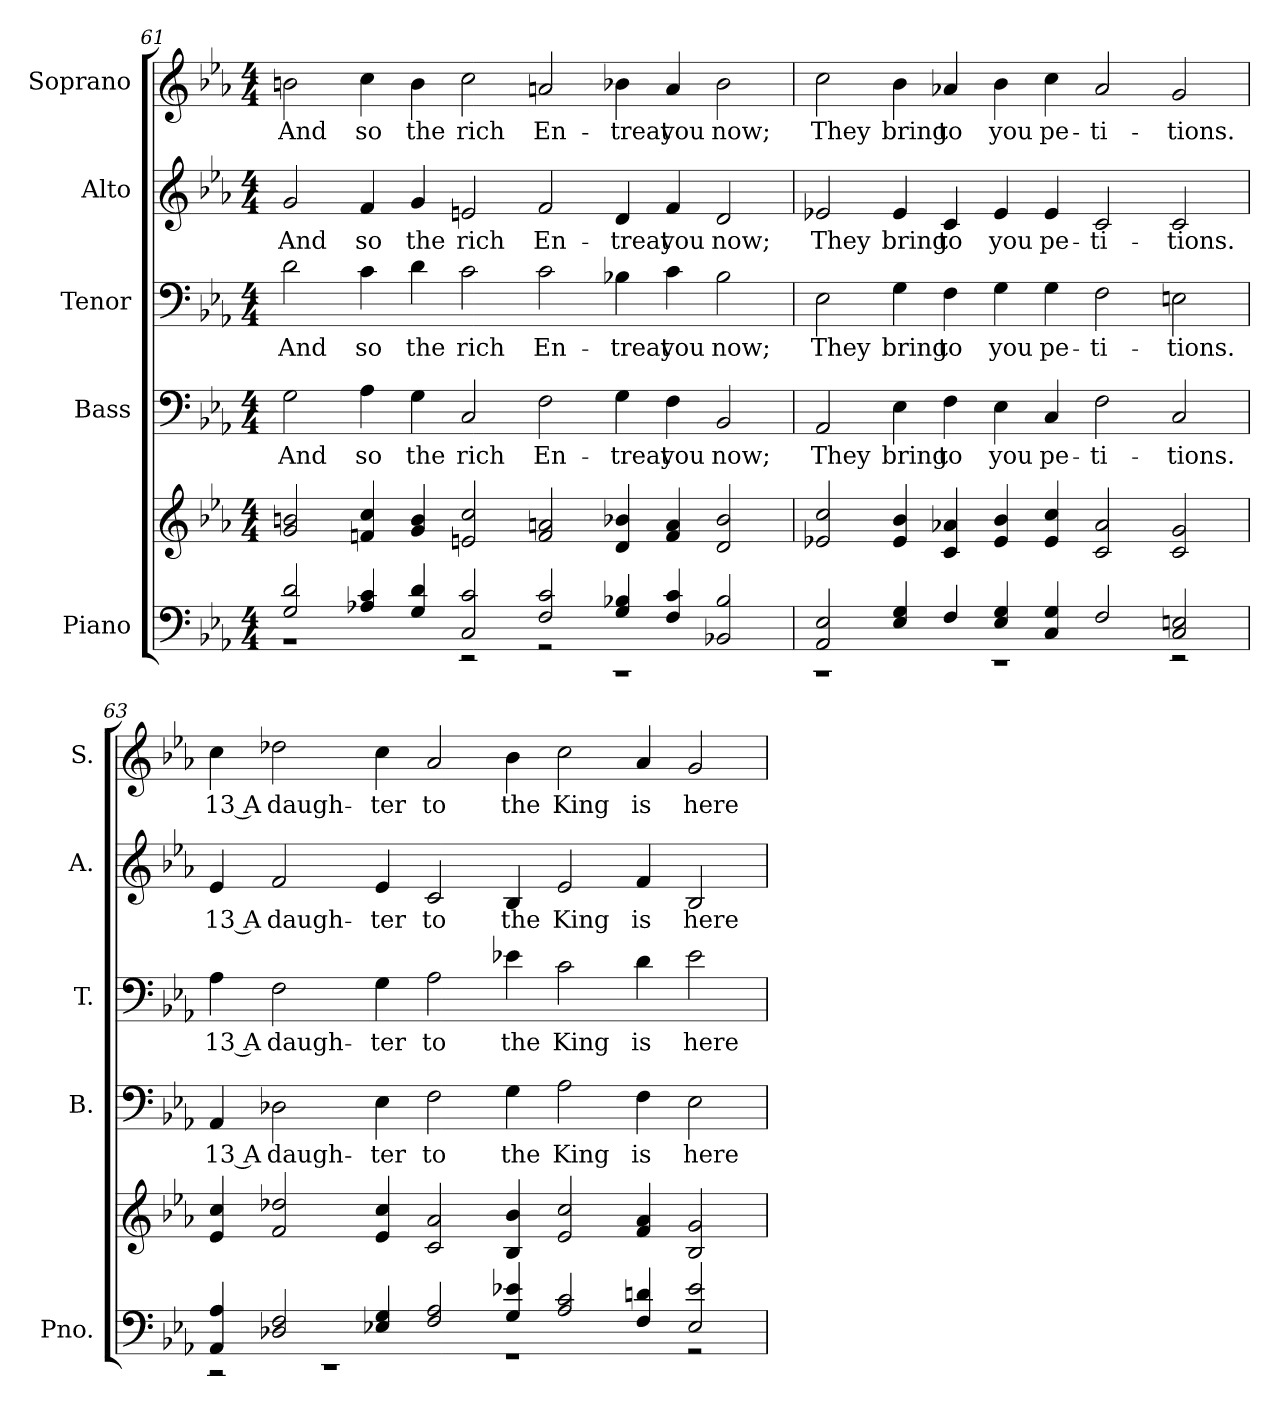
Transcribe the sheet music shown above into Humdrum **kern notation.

**kern	**kern	**kern	**text	**kern	**text	**kern	**text	**kern	**text
*part5	*part5	*part4	*part4	*part3	*part3	*part2	*part2	*part1	*part1
*staff6	*staff5	*staff4	*staff4	*staff3	*staff3	*staff2	*staff2	*staff1	*staff1
*I"Piano	*	*I"Bass	*	*I"Tenor	*	*I"Alto	*	*I"Soprano	*
*I'Pno.	*	*I'B.	*	*I'T.	*	*I'A.	*	*I'S.	*
!!LO:PB:g=z
*clefF4	*clefG2	*clefF4	*	*clefF4	*	*clefG2	*	*clefG2	*
*k[b-e-a-]	*k[b-e-a-]	*k[b-e-a-]	*	*k[b-e-a-]	*	*k[b-e-a-]	*	*k[b-e-a-]	*
*E-:	*E-:	*E-:	*	*E-:	*	*E-:	*	*E-:	*
*M4/4	*M4/4	*M4/4	*	*M4/4	*	*M4/4	*	*M4/4	*
=61	=61	=61	=61	=61	=61	=61	=61	=61	=61
*^	*	*	*	*	*	*	*	*	*
!	!	!	!	!LO:LY:b:color=#000000	!	!	!	!	!	!
!	!	!	!	!	!	!LO:LY:b:color=#000000	!	!	!	!
!	!	!	!	!	!	!	!	!LO:LY:b:color=#000000	!	!
!	!	!	!	!	!	!	!	!	!	!LO:LY:b:color=#000000
2Gi/ 2di	1r	2gi/ 2bni	2Gi\	And	2di\	And	2gi/	And	2bni\	And
!	!	!	!	!LO:LY:b:color=#000000	!	!	!	!	!	!
!	!	!	!	!	!	!LO:LY:b:color=#000000	!	!	!	!
!	!	!	!	!	!	!	!	!LO:LY:b:color=#000000	!	!
!	!	!	!	!	!	!	!	!	!	!LO:LY:b:color=#000000
4A-Xi/ 4ci	.	4fni/ 4cci	4A-i\	so	4ci\	so	4fi/	so	4cci\	so
!	!	!	!	!LO:LY:b:color=#000000	!	!	!	!	!	!
!	!	!	!	!	!	!LO:LY:b:color=#000000	!	!	!	!
!	!	!	!	!	!	!	!	!LO:LY:b:color=#000000	!	!
!	!	!	!	!	!	!	!	!	!	!LO:LY:b:color=#000000
4Gi/ 4di	.	4gi/ 4bi	4Gi\	the	4di\	the	4gi/	the	4bi\	the
!	!	!	!	!LO:LY:b:color=#000000	!	!	!	!	!	!
!	!	!	!	!	!	!LO:LY:b:color=#000000	!	!	!	!
!	!	!	!	!	!	!	!	!LO:LY:b:color=#000000	!	!
!	!	!	!	!	!	!	!	!	!	!LO:LY:b:color=#000000
2Ci/ 2ci	2r	2eni/ 2cci	2Ci/	rich	2ci\	rich	2eni/	rich	2cci\	rich
!	!	!	!	!LO:LY:b:color=#000000	!	!	!	!	!	!
!	!	!	!	!	!	!LO:LY:b:color=#000000	!	!	!	!
!	!	!	!	!	!	!	!	!LO:LY:b:color=#000000	!	!
!	!	!	!	!	!	!	!	!	!	!LO:LY:b:color=#000000
2Fi/ 2ci	2r	2fi/ 2ani	2Fi\	En-	2ci\	En-	2fi/	En-	2ani/	En-
!	!	!	!	!LO:LY:b:color=#000000	!	!	!	!	!	!
!	!	!	!	!	!	!LO:LY:b:color=#000000	!	!	!	!
!	!	!	!	!	!	!	!	!LO:LY:b:color=#000000	!	!
!	!	!	!	!	!	!	!	!	!	!LO:LY:b:color=#000000
4Gi/ 4B-Xi	1r	4di/ 4b-Xi	4Gi\	-treat	4B-Xi\	-treat	4di/	-treat	4b-Xi\	-treat
!	!	!	!	!LO:LY:b:color=#000000	!	!	!	!	!	!
!	!	!	!	!	!	!LO:LY:b:color=#000000	!	!	!	!
!	!	!	!	!	!	!	!	!LO:LY:b:color=#000000	!	!
!	!	!	!	!	!	!	!	!	!	!LO:LY:b:color=#000000
4Fi/ 4ci	.	4fi/ 4ai	4Fi\	you	4ci\	you	4fi/	you	4ai/	you
!	!	!	!	!LO:LY:b:color=#000000	!	!	!	!	!	!
!	!	!	!	!	!	!LO:LY:b:color=#000000	!	!	!	!
!	!	!	!	!	!	!	!	!LO:LY:b:color=#000000	!	!
!	!	!	!	!	!	!	!	!	!	!LO:LY:b:color=#000000
2BB-Xi/ 2B-i	.	2di/ 2b-i	2BB-i/	now;	2B-i\	now;	2di/	now;	2b-i\	now;
=62	=62	=62	=62	=62	=62	=62	=62	=62	=62	=62
!	!	!	!	!LO:LY:b:color=#000000	!	!	!	!	!	!
!	!	!	!	!	!	!LO:LY:b:color=#000000	!	!	!	!
!	!	!	!	!	!	!	!	!LO:LY:b:color=#000000	!	!
!	!	!	!	!	!	!	!	!	!	!LO:LY:b:color=#000000
2AA-i/ 2E-i	1r	2e-Xi/ 2cci	2AA-i/	They	2E-i\	They	2e-Xi/	They	2cci\	They
!	!	!	!	!LO:LY:b:color=#000000	!	!	!	!	!	!
!	!	!	!	!	!	!LO:LY:b:color=#000000	!	!	!	!
!	!	!	!	!	!	!	!	!LO:LY:b:color=#000000	!	!
!	!	!	!	!	!	!	!	!	!	!LO:LY:b:color=#000000
4E-i/ 4Gi	.	4e-i/ 4b-i	4E-i\	bring	4Gi\	bring	4e-i/	bring	4b-i\	bring
!	!	!	!	!LO:LY:b:color=#000000	!	!	!	!	!	!
!	!	!	!	!	!	!LO:LY:b:color=#000000	!	!	!	!
!	!	!	!	!	!	!	!	!LO:LY:b:color=#000000	!	!
!	!	!	!	!	!	!	!	!	!	!LO:LY:b:color=#000000
4Fi/	.	4ci/ 4a-Xi	4Fi\	to	4Fi\	to	4ci/	to	4a-Xi/	to
!	!	!	!	!LO:LY:b:color=#000000	!	!	!	!	!	!
!	!	!	!	!	!	!LO:LY:b:color=#000000	!	!	!	!
!	!	!	!	!	!	!	!	!LO:LY:b:color=#000000	!	!
!	!	!	!	!	!	!	!	!	!	!LO:LY:b:color=#000000
4E-i/ 4Gi	1r	4e-i/ 4b-i	4E-i\	you	4Gi\	you	4e-i/	you	4b-i\	you
!	!	!	!	!LO:LY:b:color=#000000	!	!	!	!	!	!
!	!	!	!	!	!	!LO:LY:b:color=#000000	!	!	!	!
!	!	!	!	!	!	!	!	!LO:LY:b:color=#000000	!	!
!	!	!	!	!	!	!	!	!	!	!LO:LY:b:color=#000000
4Ci/ 4Gi	.	4e-i/ 4cci	4Ci/	pe-	4Gi\	pe-	4e-i/	pe-	4cci\	pe-
!	!	!	!	!LO:LY:b:color=#000000	!	!	!	!	!	!
!	!	!	!	!	!	!LO:LY:b:color=#000000	!	!	!	!
!	!	!	!	!	!	!	!	!LO:LY:b:color=#000000	!	!
!	!	!	!	!	!	!	!	!	!	!LO:LY:b:color=#000000
2Fi/	.	2ci/ 2a-i	2Fi\	-ti-	2Fi\	-ti-	2ci/	-ti-	2a-i/	-ti-
!	!	!	!	!LO:LY:b:color=#000000	!	!	!	!	!	!
!	!	!	!	!	!	!LO:LY:b:color=#000000	!	!	!	!
!	!	!	!	!	!	!	!	!LO:LY:b:color=#000000	!	!
!	!	!	!	!	!	!	!	!	!	!LO:LY:b:color=#000000
2Ci/ 2Eni	2r	2ci/ 2gi	2Ci/	-tions.	2Eni\	-tions.	2ci/	-tions.	2gi/	-tions.
=63	=63	=63	=63	=63	=63	=63	=63	=63	=63	=63
!	!	!	!	!LO:LY:b:color=#000000	!	!	!	!	!	!
!	!	!	!	!	!	!LO:LY:b:color=#000000	!	!	!	!
!	!	!	!	!	!	!	!	!LO:LY:b:color=#000000	!	!
!	!	!	!	!	!	!	!	!	!	!LO:LY:b:color=#000000
4AA-i/ 4A-i	2r	4e-i/ 4cci	4AA-i/	13 A	4A-i\	13 A	4e-i/	13 A	4cci\	13 A
!	!	!	!	!LO:LY:b:color=#000000	!	!	!	!	!	!
!	!	!	!	!	!	!LO:LY:b:color=#000000	!	!	!	!
!	!	!	!	!	!	!	!	!LO:LY:b:color=#000000	!	!
!	!	!	!	!	!	!	!	!	!	!LO:LY:b:color=#000000
2D-Xi/ 2Fi	.	2fi/ 2dd-Xi	2D-Xi\	daugh-	2Fi\	daugh-	2fi/	daugh-	2dd-Xi\	daugh-
.	1r	.	.	.	.	.	.	.	.	.
!	!	!	!	!LO:LY:b:color=#000000	!	!	!	!	!	!
!	!	!	!	!	!	!LO:LY:b:color=#000000	!	!	!	!
!	!	!	!	!	!	!	!	!LO:LY:b:color=#000000	!	!
!	!	!	!	!	!	!	!	!	!	!LO:LY:b:color=#000000
4E-Xi/ 4Gi	.	4e-i/ 4cci	4E-i\	-ter	4Gi\	-ter	4e-i/	-ter	4cci\	-ter
!	!	!	!	!LO:LY:b:color=#000000	!	!	!	!	!	!
!	!	!	!	!	!	!LO:LY:b:color=#000000	!	!	!	!
!	!	!	!	!	!	!	!	!LO:LY:b:color=#000000	!	!
!	!	!	!	!	!	!	!	!	!	!LO:LY:b:color=#000000
2Fi/ 2A-i	.	2ci/ 2a-i	2Fi\	to	2A-i\	to	2ci/	to	2a-i/	to
!	!	!	!	!LO:LY:b:color=#000000	!	!	!	!	!	!
!	!	!	!	!	!	!LO:LY:b:color=#000000	!	!	!	!
!	!	!	!	!	!	!	!	!LO:LY:b:color=#000000	!	!
!	!	!	!	!	!	!	!	!	!	!LO:LY:b:color=#000000
4Gi/ 4e-Xi	1r	4B-i/ 4b-i	4Gi\	the	4e-Xi\	the	4B-i/	the	4b-i\	the
!	!	!	!	!LO:LY:b:color=#000000	!	!	!	!	!	!
!	!	!	!	!	!	!LO:LY:b:color=#000000	!	!	!	!
!	!	!	!	!	!	!	!	!LO:LY:b:color=#000000	!	!
!	!	!	!	!	!	!	!	!	!	!LO:LY:b:color=#000000
2A-i/ 2ci	.	2e-i/ 2cci	2A-i\	King	2ci\	King	2e-i/	King	2cci\	King
!	!	!	!	!LO:LY:b:color=#000000	!	!	!	!	!	!
!	!	!	!	!	!	!LO:LY:b:color=#000000	!	!	!	!
!	!	!	!	!	!	!	!	!LO:LY:b:color=#000000	!	!
!	!	!	!	!	!	!	!	!	!	!LO:LY:b:color=#000000
4Fi/ 4dni	.	4fi/ 4a-i	4Fi\	is	4di\	is	4fi/	is	4a-i/	is
!	!	!	!	!LO:LY:b:color=#000000	!	!	!	!	!	!
!	!	!	!	!	!	!LO:LY:b:color=#000000	!	!	!	!
!	!	!	!	!	!	!	!	!LO:LY:b:color=#000000	!	!
!	!	!	!	!	!	!	!	!	!	!LO:LY:b:color=#000000
2E-i/ 2e-i	2r	2B-i/ 2gi	2E-i\	here	2e-i\	here	2B-i/	here	2gi/	here
*v	*v	*	*	*	*	*	*	*	*	*
=	=	=	=	=	=	=	=	=	=
*-	*-	*-	*-	*-	*-	*-	*-	*-	*-
